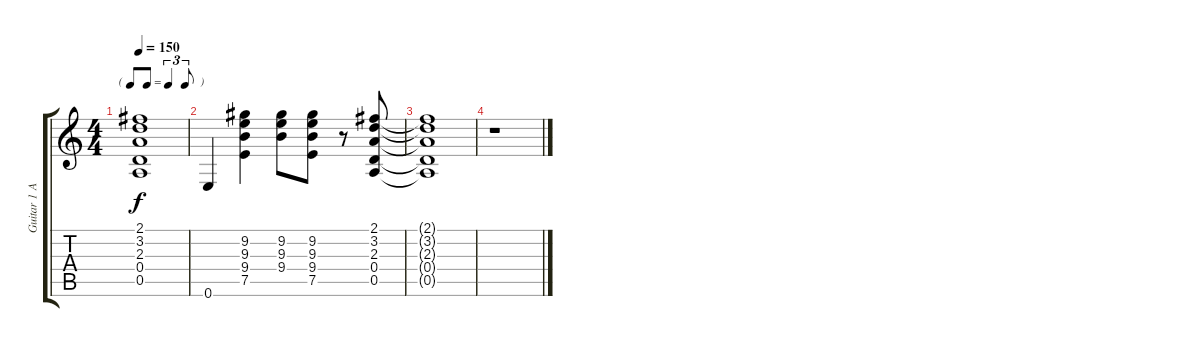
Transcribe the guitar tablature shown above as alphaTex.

\track ("Guitar 1 Ac" "Guitar 1 A") {instrument acousticguitarsteel}
\staff {score tabs}
\tuning (E4 B3 G3 D3 A2 E2) {hide}
\ts (4 4)
\tf triplet8th
\tempo 150
\clef g2
\ks c
(2.1{t} 3.2{t} 2.3{t} 0.4{t} 0.5{t}).1{dy f} |
0.6.4 (9.2 9.3 9.4 7.5).4 (9.2 9.3 9.4).8 (9.2 9.3 9.4 7.5).8 r.8 (2.1 3.2 2.3 0.4 0.5).8 |
(2.1{t} 3.2{t} 2.3{t} 0.4{t} 0.5{t}).1 |
r.1
